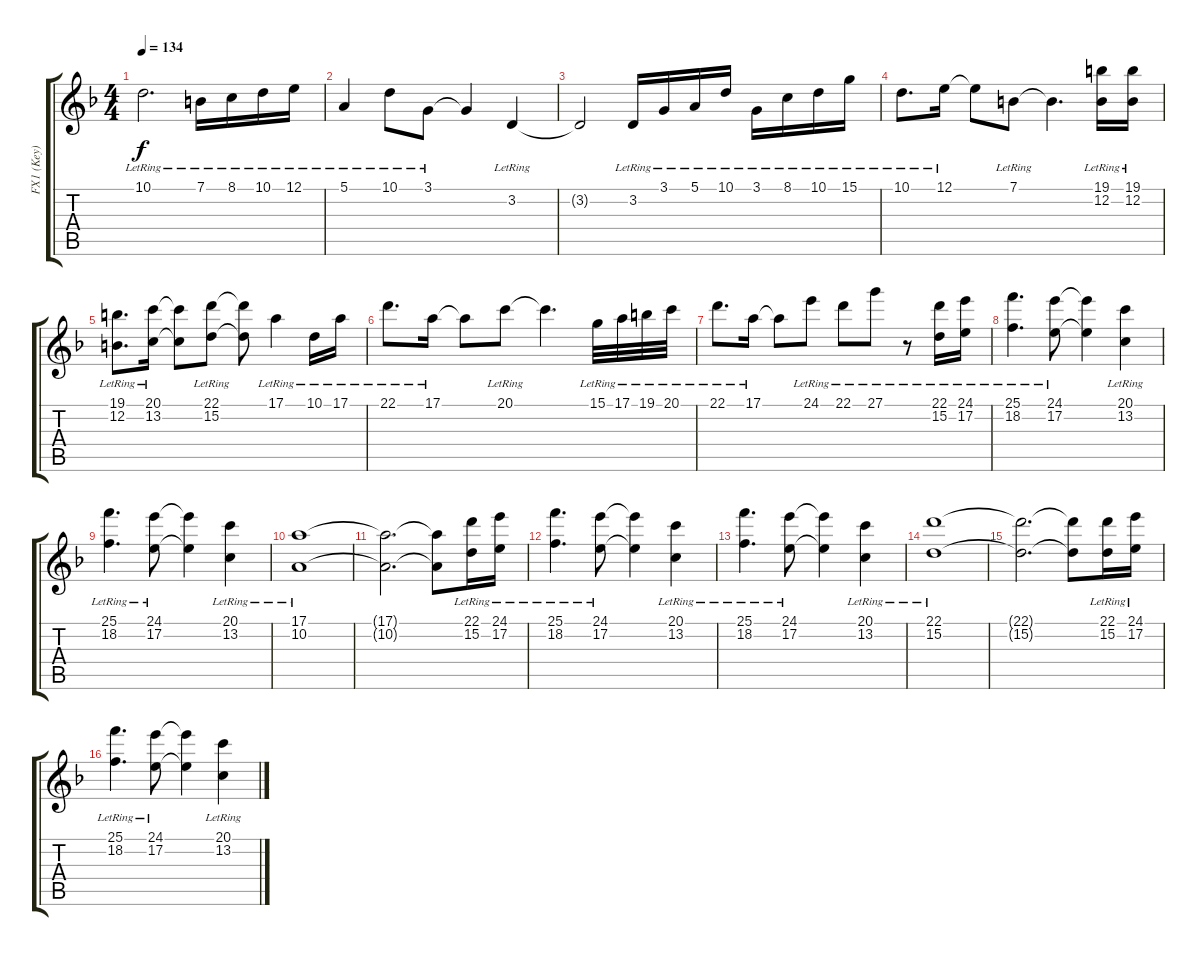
\track ("FX1 (Key)" "FX1 (Key)") {instrument stringensemble2}
\staff {score tabs}
\tuning (E4 B3 G3 D3 A2 E2) {hide}
\ts (4 4)
\tempo 134
\clef g2
\ks f
10.1{lr}.2{d dy f} 7.1{lr}.16 8.1{lr}.16 10.1{lr}.16 12.1{lr}.16 |
5.1{lr}.4 10.1{lr}.8 3.1{lr}.8 3.1{t}.4 3.2{lr}.4 |
3.2{t}.2 3.2{lr}.16 3.1{lr}.16 5.1{lr}.16 10.1{lr}.16 3.1{lr}.16 8.1{lr}.16 10.1{lr}.16 15.1{lr}.16 |
10.1{lr}.8{d} 12.1{lr}.16 12.1{t}.8 7.1{lr}.8 7.1{t}.4{d} (19.1{lr} 12.2{lr}).16 (19.1{lr} 12.2{lr}).16 |
(19.1{lr} 12.2{lr}).8{d} (20.1{lr} 13.2{lr}).16 (20.1{t} 13.2{t}).8 (22.1{lr} 15.2{lr}).8 (22.1{t} 15.2{t}).8 17.1{lr}.4 10.1{lr}.16 17.1{lr}.16 |
22.1{lr}.8{d} 17.1{lr}.16 17.1{t}.8 20.1{lr}.8 20.1{t}.4{d} 15.1{lr}.32 17.1{lr}.32 19.1{lr}.32 20.1{lr}.32 |
22.1{lr}.8{d} 17.1{lr}.16 17.1{t}.8 24.1{lr}.8 22.1{lr}.8 27.1{lr}.8 r.8 (22.1{lr} 15.2{lr}).16 (24.1{lr} 17.2{lr}).16 |
(25.1{lr} 18.2{lr}).4{d} (24.1{lr} 17.2{lr}).8 (24.1{t} 17.2{t}).4 (20.1{lr} 13.2{lr}).4 |
(25.1{lr} 18.2{lr}).4{d} (24.1{lr} 17.2{lr}).8 (24.1{t} 17.2{t}).4 (20.1{lr} 13.2{lr}).4 |
(17.1{lr} 10.2{lr}).1 |
(17.1{t} 10.2{t}).2{d} (17.1{t} 10.2{t}).8 (22.1{lr} 15.2{lr}).16 (24.1{lr} 17.2{lr}).16 |
(25.1{lr} 18.2{lr}).4{d} (24.1{lr} 17.2{lr}).8 (24.1{t} 17.2{t}).4 (20.1{lr} 13.2{lr}).4 |
(25.1{lr} 18.2{lr}).4{d} (24.1{lr} 17.2{lr}).8 (24.1{t} 17.2{t}).4 (20.1{lr} 13.2{lr}).4 |
(22.1{lr} 15.2{lr}).1 |
(22.1{t} 15.2{t}).2{d} (22.1{t} 15.2{t}).8 (22.1{lr} 15.2{lr}).16 (24.1{lr} 17.2{lr}).16 |
(25.1{lr} 18.2{lr}).4{d} (24.1{lr} 17.2{lr}).8 (24.1{t} 17.2{t}).4 (20.1{lr} 13.2{lr}).4
